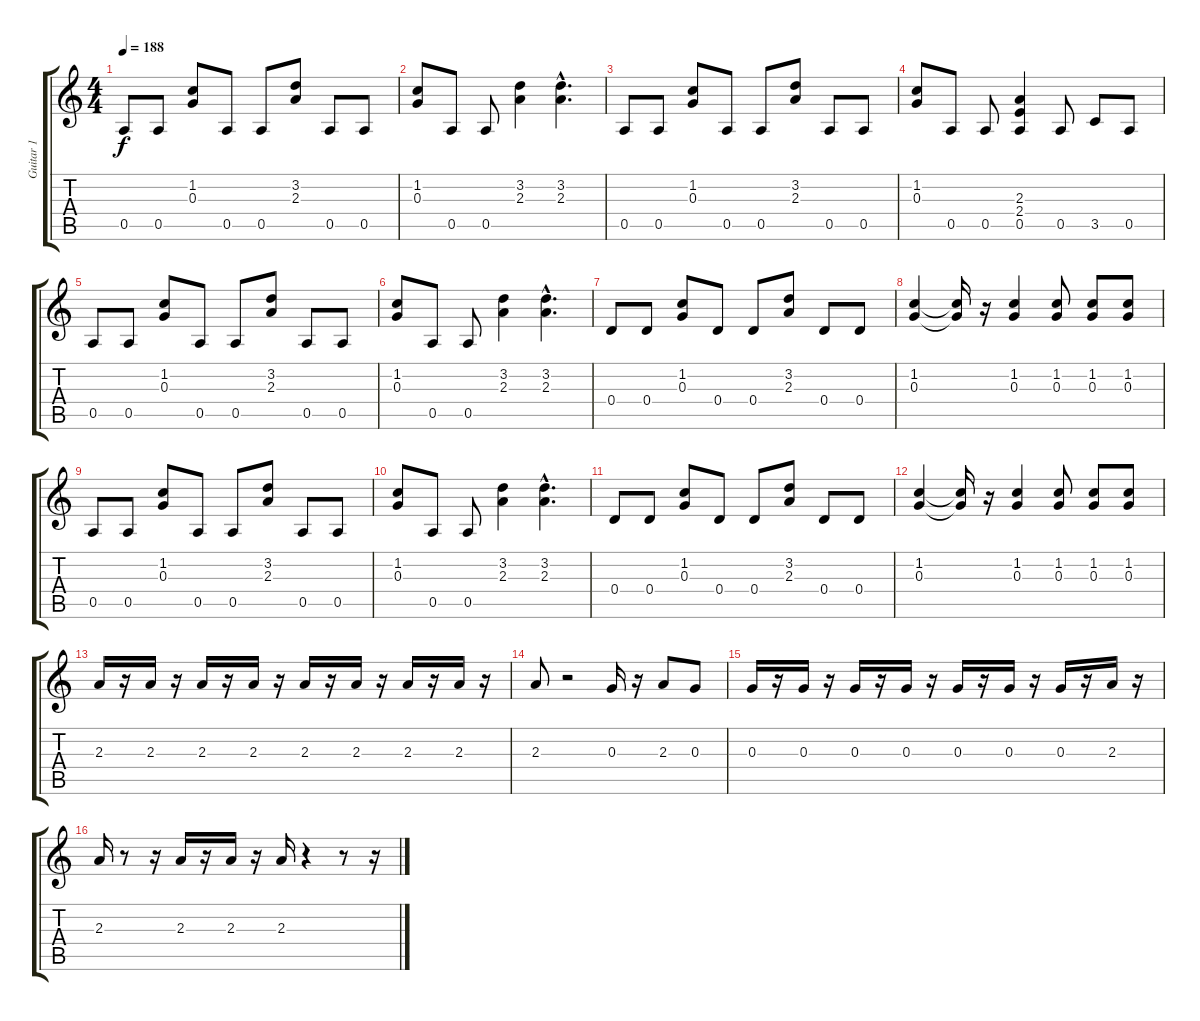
\track ("Guitar 1" "Guitar 1") {instrument overdrivenguitar}
\staff {score tabs}
\tuning (E4 B3 G3 D3 A2 E2) {hide}
\ts (4 4)
\tempo 188
\clef g2
\ks c
0.5.8{dy f} 0.5.8 (1.2 0.3).8 0.5.8 0.5.8 (3.2 2.3).8 0.5.8 0.5.8 |
(1.2 0.3).8 0.5.8 0.5.8 (3.2 2.3).4 (3.2{hac} 2.3{hac}).4{d} |
0.5.8 0.5.8 (1.2 0.3).8 0.5.8 0.5.8 (3.2 2.3).8 0.5.8 0.5.8 |
(1.2 0.3).8 0.5.8 0.5.8 (2.3 2.4 0.5).4 0.5.8 3.5.8 0.5.8 |
0.5.8 0.5.8 (1.2 0.3).8 0.5.8 0.5.8 (3.2 2.3).8 0.5.8 0.5.8 |
(1.2 0.3).8 0.5.8 0.5.8 (3.2 2.3).4 (3.2{hac} 2.3{hac}).4{d} |
0.4.8 0.4.8 (1.2 0.3).8 0.4.8 0.4.8 (3.2 2.3).8 0.4.8 0.4.8 |
(1.2 0.3).4 (1.2{t} 0.3{t}).16 r.16 (1.2 0.3).4 (1.2 0.3).8 (1.2 0.3).8 (1.2 0.3).8 |
0.5.8 0.5.8 (1.2 0.3).8 0.5.8 0.5.8 (3.2 2.3).8 0.5.8 0.5.8 |
(1.2 0.3).8 0.5.8 0.5.8 (3.2 2.3).4 (3.2{hac} 2.3{hac}).4{d} |
0.4.8 0.4.8 (1.2 0.3).8 0.4.8 0.4.8 (3.2 2.3).8 0.4.8 0.4.8 |
(1.2 0.3).4 (1.2{t} 0.3{t}).16 r.16 (1.2 0.3).4 (1.2 0.3).8 (1.2 0.3).8 (1.2 0.3).8 |
2.3.16 r.16 2.3.16 r.16 2.3.16 r.16 2.3.16 r.16 2.3.16 r.16 2.3.16 r.16 2.3.16 r.16 2.3.16 r.16 |
2.3.8 r.2 0.3.16 r.16 2.3.8 0.3.8 |
0.3.16 r.16 0.3.16 r.16 0.3.16 r.16 0.3.16 r.16 0.3.16 r.16 0.3.16 r.16 0.3.16 r.16 2.3.16 r.16 |
2.3.16 r.8 r.16 2.3.16 r.16 2.3.16 r.16 2.3.16 r.4 r.8 r.16
